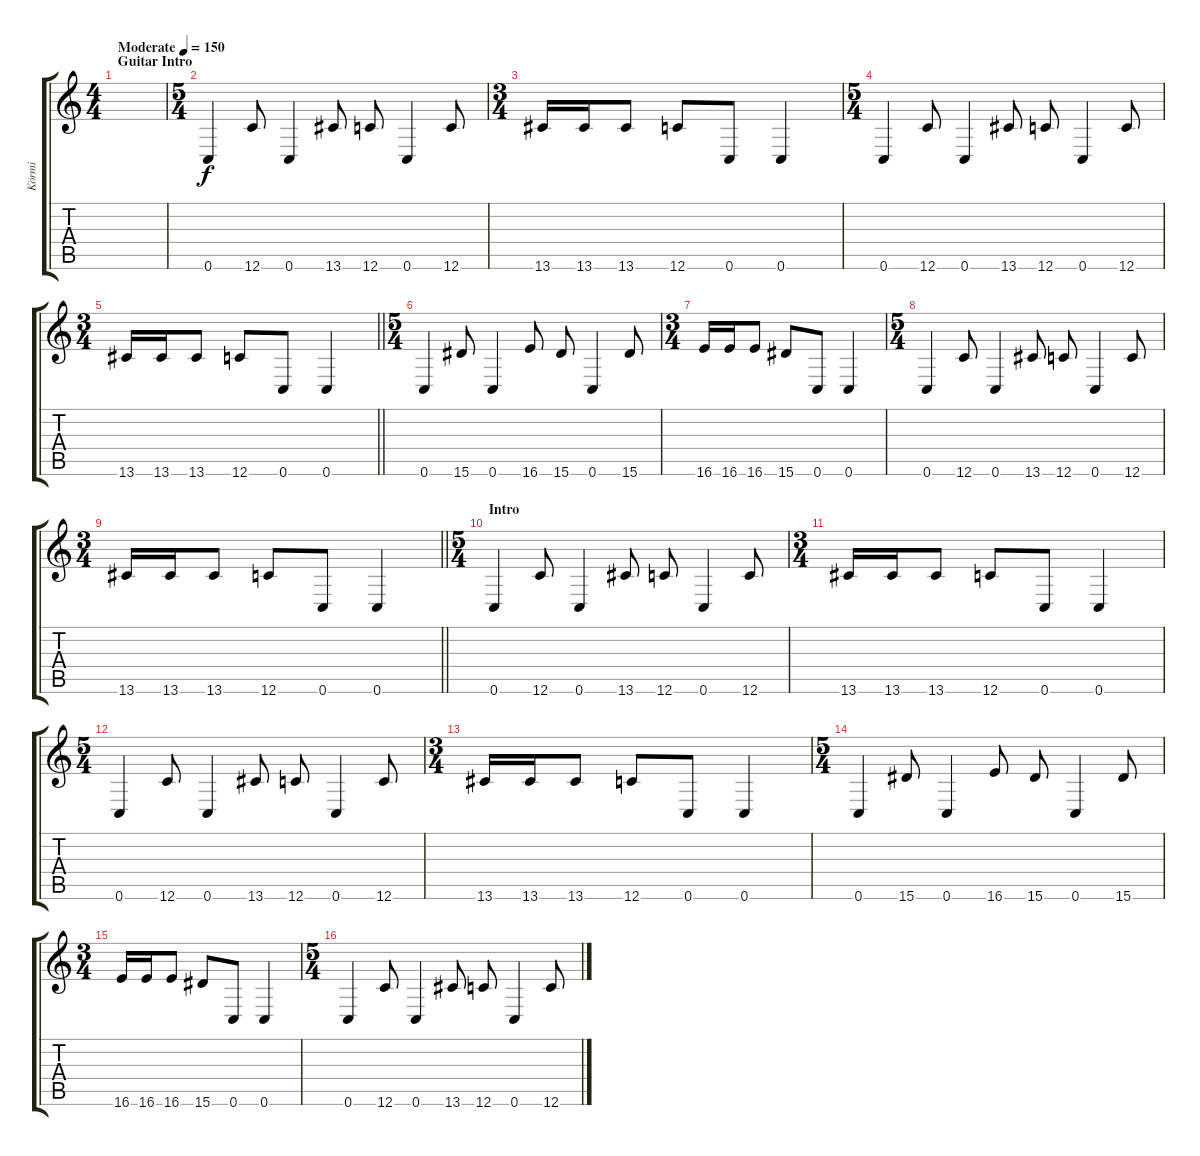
\track ("Körmi" "Körmi") {instrument distortionguitar}
\staff {score tabs}
\tuning (C4 G3 Eb3 Bb2 F2 C2) {hide}
\ts (4 4)
\section ("" "Guitar Intro")
\tempo (150 "Moderate")
\clef g2
\ks c
|
\ts (5 4)
0.6.4 12.6.8 0.6.4 13.6.8 12.6.8 0.6.4 12.6.8 |
\ts (3 4)
13.6.16 13.6.16 13.6.8 12.6.8 0.6.8 0.6.4 |
\ts (5 4)
0.6.4 12.6.8 0.6.4 13.6.8 12.6.8 0.6.4 12.6.8 |
\ts (3 4)
\barLineRight lightlight
13.6.16 13.6.16 13.6.8 12.6.8 0.6.8 0.6.4 |
\ts (5 4)
0.6.4 15.6.8 0.6.4 16.6.8 15.6.8 0.6.4 15.6.8 |
\ts (3 4)
16.6.16 16.6.16 16.6.8 15.6.8 0.6.8 0.6.4 |
\ts (5 4)
0.6.4 12.6.8 0.6.4 13.6.8 12.6.8 0.6.4 12.6.8 |
\ts (3 4)
\barLineRight lightlight
13.6.16 13.6.16 13.6.8 12.6.8 0.6.8 0.6.4 |
\ts (5 4)
\section ("" "Intro")
0.6.4 12.6.8 0.6.4 13.6.8 12.6.8 0.6.4 12.6.8 |
\ts (3 4)
13.6.16 13.6.16 13.6.8 12.6.8 0.6.8 0.6.4 |
\ts (5 4)
0.6.4 12.6.8 0.6.4 13.6.8 12.6.8 0.6.4 12.6.8 |
\ts (3 4)
13.6.16 13.6.16 13.6.8 12.6.8 0.6.8 0.6.4 |
\ts (5 4)
0.6.4 15.6.8 0.6.4 16.6.8 15.6.8 0.6.4 15.6.8 |
\ts (3 4)
16.6.16 16.6.16 16.6.8 15.6.8 0.6.8 0.6.4 |
\ts (5 4)
0.6.4 12.6.8 0.6.4 13.6.8 12.6.8 0.6.4 12.6.8
